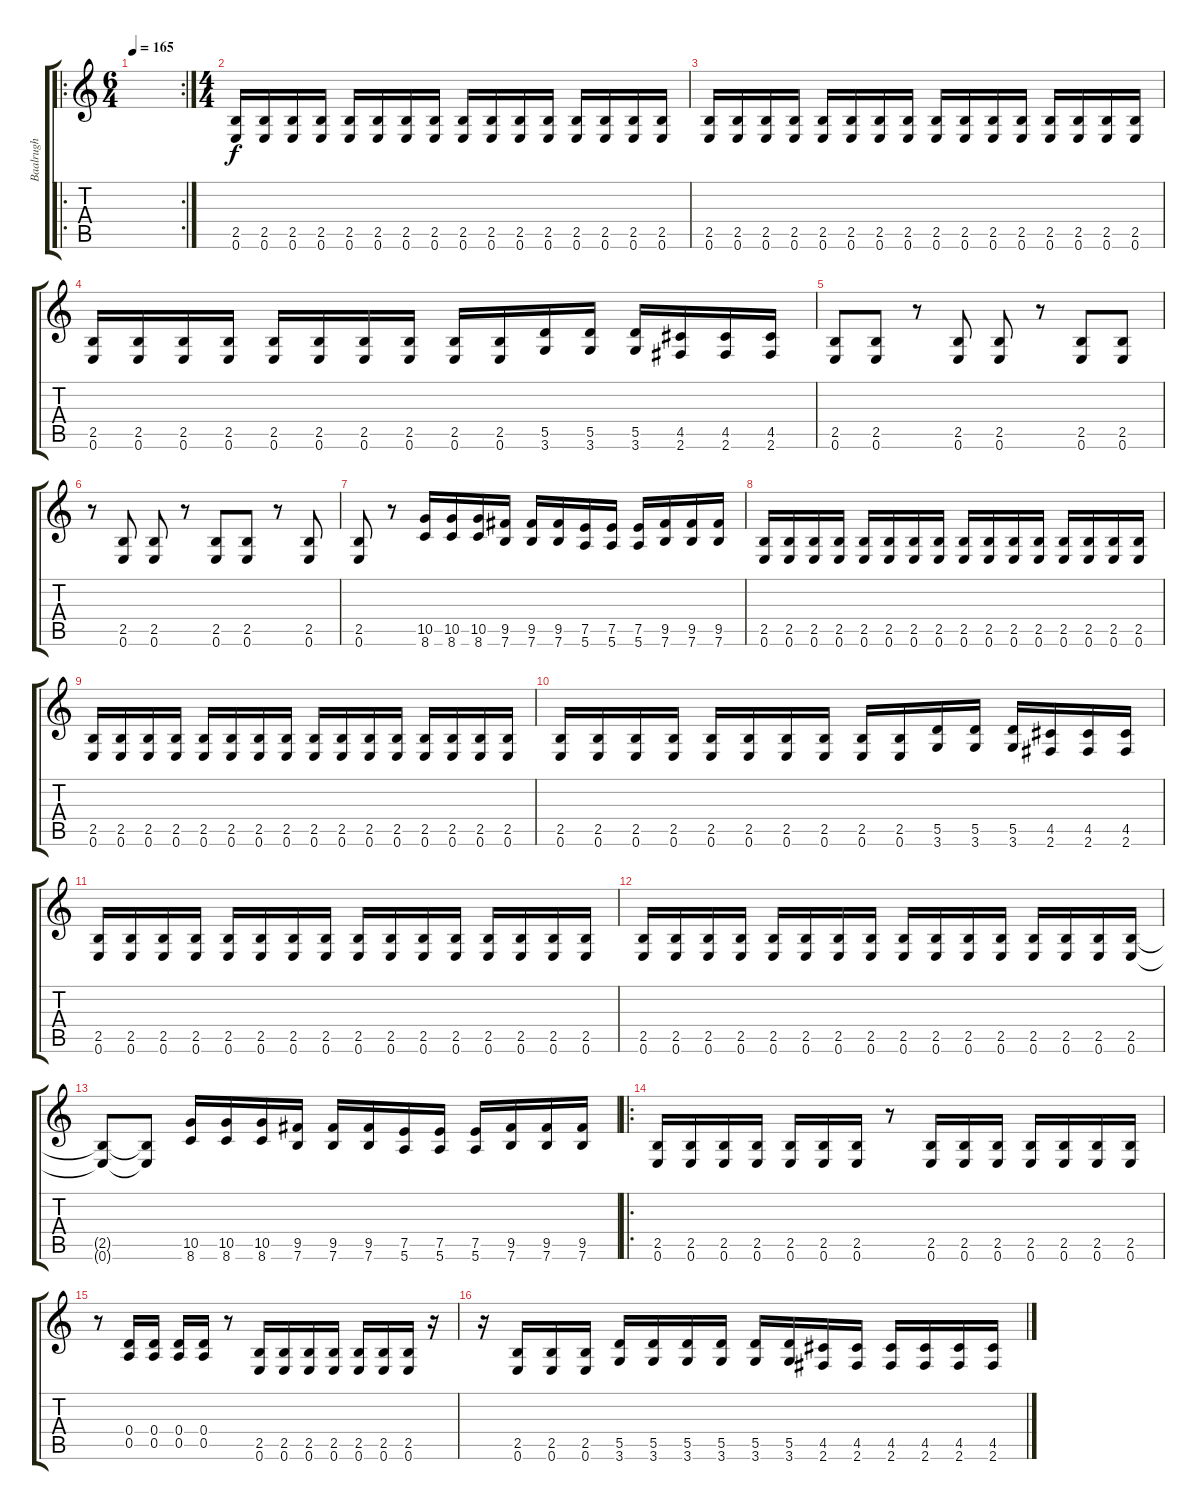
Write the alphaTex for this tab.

\track ("Baalrugh" "Baalrugh") {instrument distortionguitar}
\staff {score tabs}
\tuning (E4 B3 G3 D3 A2 E2) {hide}
\ro
\rc 2
\ts (6 4)
\tempo 165
\clef g2
\ks c
|
\ts (4 4)
(2.5 0.6).16 (2.5 0.6).16 (2.5 0.6).16 (2.5 0.6).16 (2.5 0.6).16 (2.5 0.6).16 (2.5 0.6).16 (2.5 0.6).16 (2.5 0.6).16 (2.5 0.6).16 (2.5 0.6).16 (2.5 0.6).16 (2.5 0.6).16 (2.5 0.6).16 (2.5 0.6).16 (2.5 0.6).16 |
(2.5 0.6).16 (2.5 0.6).16 (2.5 0.6).16 (2.5 0.6).16 (2.5 0.6).16 (2.5 0.6).16 (2.5 0.6).16 (2.5 0.6).16 (2.5 0.6).16 (2.5 0.6).16 (2.5 0.6).16 (2.5 0.6).16 (2.5 0.6).16 (2.5 0.6).16 (2.5 0.6).16 (2.5 0.6).16 |
(2.5 0.6).16 (2.5 0.6).16 (2.5 0.6).16 (2.5 0.6).16 (2.5 0.6).16 (2.5 0.6).16 (2.5 0.6).16 (2.5 0.6).16 (2.5 0.6).16 (2.5 0.6).16 (5.5 3.6).16 (5.5 3.6).16 (5.5 3.6).16 (4.5 2.6).16 (4.5 2.6).16 (4.5 2.6).16 |
(2.5 0.6).8 (2.5 0.6).8 r.8 (2.5 0.6).8 (2.5 0.6).8 r.8 (2.5 0.6).8 (2.5 0.6).8 |
r.8 (2.5 0.6).8 (2.5 0.6).8 r.8 (2.5 0.6).8 (2.5 0.6).8 r.8 (2.5 0.6).8 |
(2.5 0.6).8 r.8 (10.5 8.6).16 (10.5 8.6).16 (10.5 8.6).16 (9.5 7.6).16 (9.5 7.6).16 (9.5 7.6).16 (7.5 5.6).16 (7.5 5.6).16 (7.5 5.6).16 (9.5 7.6).16 (9.5 7.6).16 (9.5 7.6).16 |
(2.5 0.6).16 (2.5 0.6).16 (2.5 0.6).16 (2.5 0.6).16 (2.5 0.6).16 (2.5 0.6).16 (2.5 0.6).16 (2.5 0.6).16 (2.5 0.6).16 (2.5 0.6).16 (2.5 0.6).16 (2.5 0.6).16 (2.5 0.6).16 (2.5 0.6).16 (2.5 0.6).16 (2.5 0.6).16 |
(2.5 0.6).16 (2.5 0.6).16 (2.5 0.6).16 (2.5 0.6).16 (2.5 0.6).16 (2.5 0.6).16 (2.5 0.6).16 (2.5 0.6).16 (2.5 0.6).16 (2.5 0.6).16 (2.5 0.6).16 (2.5 0.6).16 (2.5 0.6).16 (2.5 0.6).16 (2.5 0.6).16 (2.5 0.6).16 |
(2.5 0.6).16 (2.5 0.6).16 (2.5 0.6).16 (2.5 0.6).16 (2.5 0.6).16 (2.5 0.6).16 (2.5 0.6).16 (2.5 0.6).16 (2.5 0.6).16 (2.5 0.6).16 (5.5 3.6).16 (5.5 3.6).16 (5.5 3.6).16 (4.5 2.6).16 (4.5 2.6).16 (4.5 2.6).16 |
(2.5 0.6).16 (2.5 0.6).16 (2.5 0.6).16 (2.5 0.6).16 (2.5 0.6).16 (2.5 0.6).16 (2.5 0.6).16 (2.5 0.6).16 (2.5 0.6).16 (2.5 0.6).16 (2.5 0.6).16 (2.5 0.6).16 (2.5 0.6).16 (2.5 0.6).16 (2.5 0.6).16 (2.5 0.6).16 |
(2.5 0.6).16 (2.5 0.6).16 (2.5 0.6).16 (2.5 0.6).16 (2.5 0.6).16 (2.5 0.6).16 (2.5 0.6).16 (2.5 0.6).16 (2.5 0.6).16 (2.5 0.6).16 (2.5 0.6).16 (2.5 0.6).16 (2.5 0.6).16 (2.5 0.6).16 (2.5 0.6).16 (2.5 0.6).16 |
(2.5{t} 0.6{t}).8 (2.5{t} 0.6{t}).8 (10.5 8.6).16 (10.5 8.6).16 (10.5 8.6).16 (9.5 7.6).16 (9.5 7.6).16 (9.5 7.6).16 (7.5 5.6).16 (7.5 5.6).16 (7.5 5.6).16 (9.5 7.6).16 (9.5 7.6).16 (9.5 7.6).16 |
\ro
(2.5 0.6).16 (2.5 0.6).16 (2.5 0.6).16 (2.5 0.6).16 (2.5 0.6).16 (2.5 0.6).16 (2.5 0.6).16 r.8 (2.5 0.6).16 (2.5 0.6).16 (2.5 0.6).16 (2.5 0.6).16 (2.5 0.6).16 (2.5 0.6).16 (2.5 0.6).16 |
r.8 (0.4 0.5).16 (0.4 0.5).16 (0.4 0.5).16 (0.4 0.5).16 r.8 (2.5 0.6).16 (2.5 0.6).16 (2.5 0.6).16 (2.5 0.6).16 (2.5 0.6).16 (2.5 0.6).16 (2.5 0.6).16 r.16 |
r.16 (2.5 0.6).16 (2.5 0.6).16 (2.5 0.6).16 (5.5 3.6).16 (5.5 3.6).16 (5.5 3.6).16 (5.5 3.6).16 (5.5 3.6).16 (5.5 3.6).16 (4.5 2.6).16 (4.5 2.6).16 (4.5 2.6).16 (4.5 2.6).16 (4.5 2.6).16 (4.5 2.6).16
